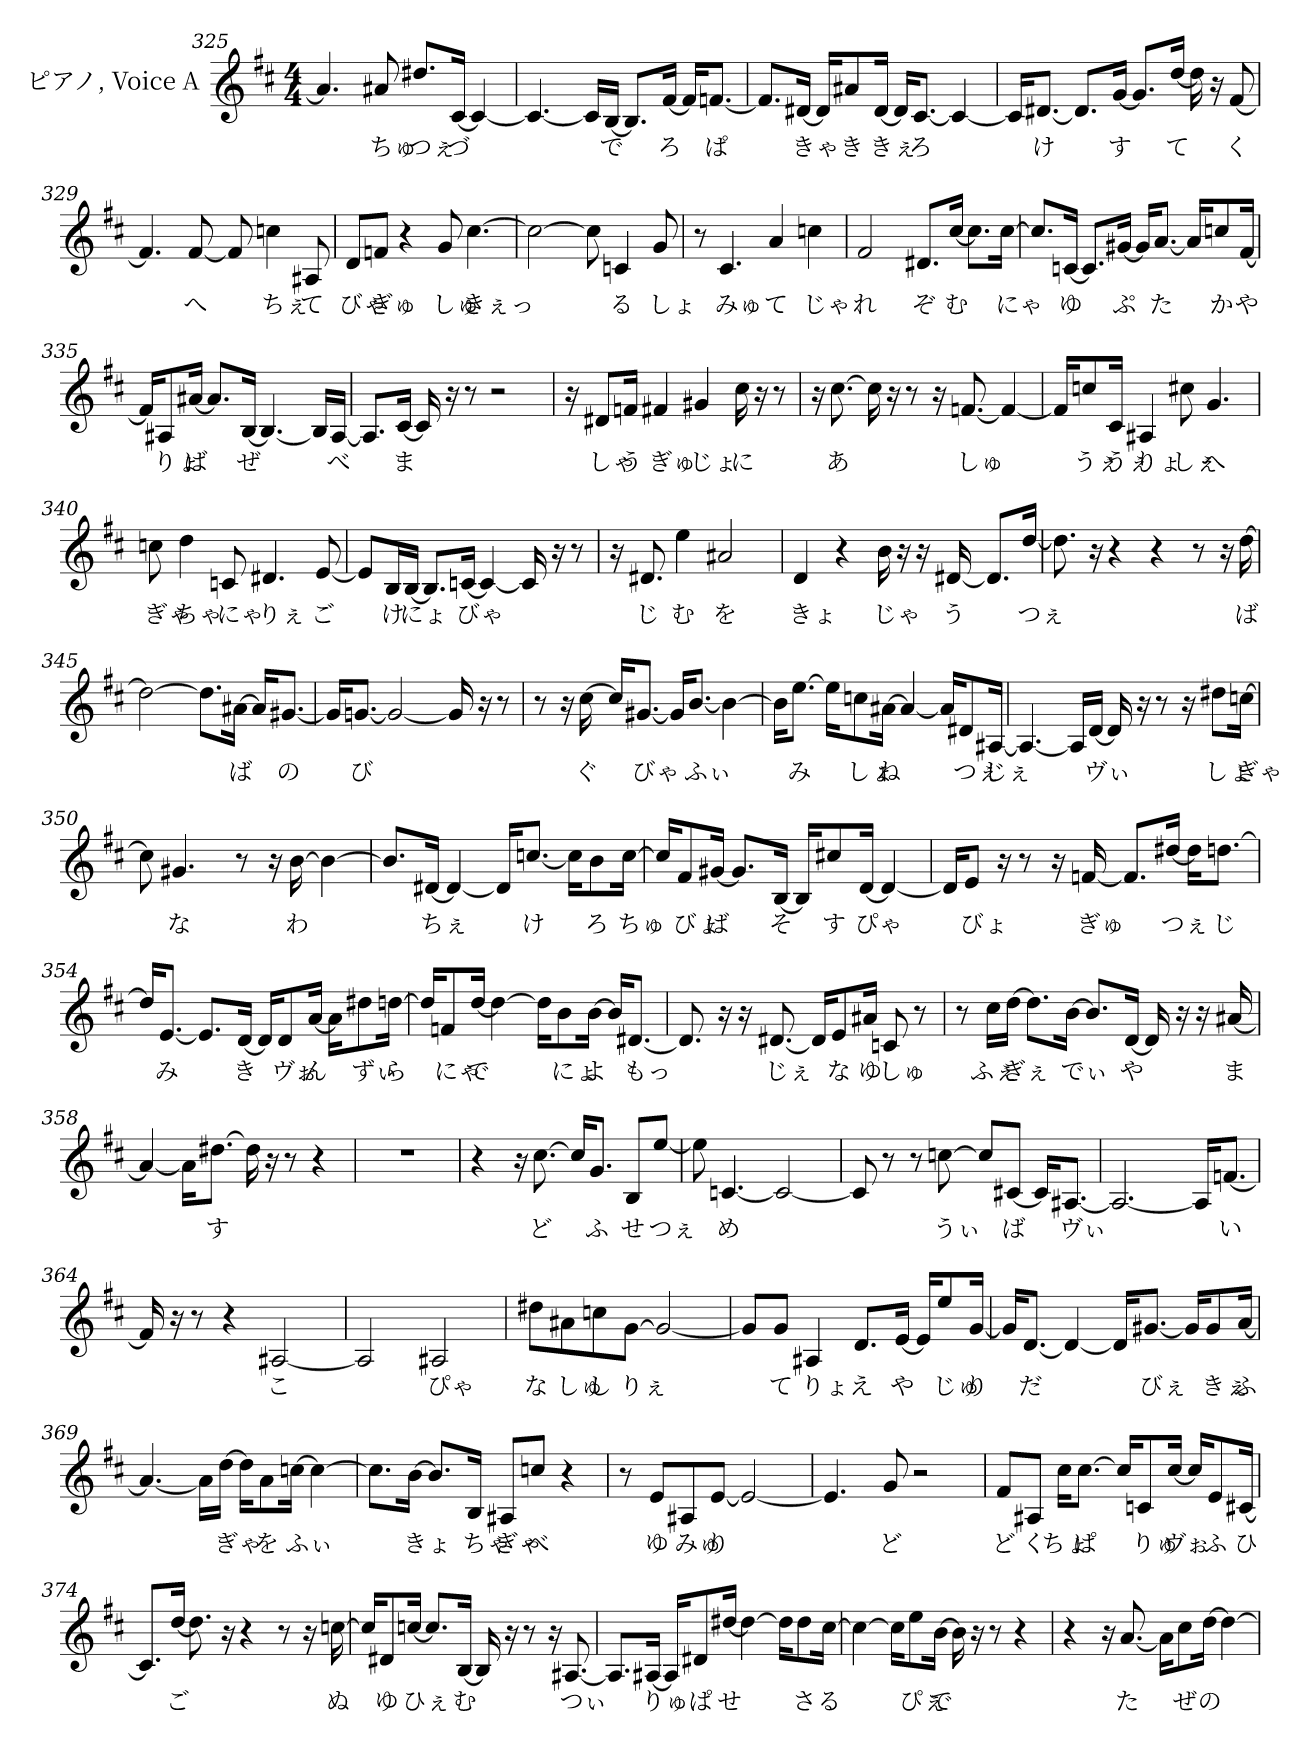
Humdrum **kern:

**kern	**text
*part1	*part1
*staff1	*staff1
*I"ピアノ, Voice A	*
!!LO:LB:g=z
*clefG2	*
*k[f#c#]	*
*M4/4	*
=325	=325
4.a#/]	.
!	!LO:LY:b
8a#X/	ちゅ
!	!LO:LY:b
8.dd#X/L	つぇ
!	!LO:LY:b
[16c#/Jk	づ
4c#/_	.
=326	=326
4.c#/_	.
16c#/LL]	.
!	!LO:LY:b
[16B/JJ	で
8.B/L]	.
!	!LO:LY:b
[16f#/Jk	ろ
16f#/KL]	.
!	!LO:LY:b
[8.fn/J	ぱ
=327	=327
8.f/L]	.
!	!LO:LY:b
[16d#X/Jk	きゃ
16d#/KL]	.
!	!LO:LY:b
8a#X/	き
!	!LO:LY:b
[16d#/Jk	きぇ
16d#/KL]	.
!	!LO:LY:b
[8.c#/J	ろ
4c#/_	.
=328	=328
16c#/KL]	.
!	!LO:LY:b
[8.d#X/J	け
8.d#/L]	.
!	!LO:LY:b
[16g/Jk	す
8.g/L]	.
!	!LO:LY:b
[16dd/Jk	て
16dd\]	.
16r	.
!	!LO:LY:b
[8f#/	く
!!LO:LB:g=z
=329	=329
4.f#/]	.
!	!LO:LY:b
[8f#/	へ
8f#/]	.
!	!LO:LY:b
4ccn\	ちぇ
!	!LO:LY:b
8A#X/	て
=330	=330
!	!LO:LY:b
8d/L	びゃ
!	!LO:LY:b
8fn/J	ぎゅ
4r	.
!	!LO:LY:b
8g/	しゅ
!	!LO:LY:b
[4.cc#\	きぇっ
=331	=331
2cc#\_	.
8cc#\]	.
!	!LO:LY:b
4cn/	る
!	!LO:LY:b
8g/	しょ
=332	=332
8r	.
!	!LO:LY:b
4.c#/	みゅ
!	!LO:LY:b
4a/	て
!	!LO:LY:b
4ccn\	じゃ
=333	=333
!	!LO:LY:b
2f#/	れ
!	!LO:LY:b
8.d#X/L	ぞ
!	!LO:LY:b
[16cc#/Jk	む
8.cc#\L]	.
!	!LO:LY:b
[16cc#\Jk	にゃ
!!LO:LB:g=z
=334	=334
8.cc#/L]	.
!	!LO:LY:b
[16cn/Jk	ゆ
8.c/L]	.
!	!LO:LY:b
[16g#X/Jk	ぷ
16g#/KL]	.
!	!LO:LY:b
[8.a/J	た
16a/KL]	.
!	!LO:LY:b
8ccn/	か
!	!LO:LY:b
[16f#/Jk	や
=335	=335
16f#/KL]	.
!	!LO:LY:b
8A#X/	りょ
!	!LO:LY:b
[16a#X/Jk	ば
8.a#/L]	.
!	!LO:LY:b
[16B/Jk	ぜ
4.B/_	.
16B/LL]	.
!	!LO:LY:b
[16A#/JJ	べ
=336	=336
8.A#/L]	.
!	!LO:LY:b
[16c#/Jk	ま
16c#/]	.
16r	.
8r	.
2r	.
=337	=337
16r	.
!	!LO:LY:b
8d#X/L	しゃ
!	!LO:LY:b
16fn/Jk	う
!	!LO:LY:b
4f#X/	ぎゅ
!	!LO:LY:b
4g#X/	じょ
!	!LO:LY:b
16cc#\	に
16r	.
8r	.
!!LO:LB:g=z
=338	=338
16r	.
!	!LO:LY:b
[8.cc#\	あ
16cc#\]	.
16r	.
8r	.
16r	.
!	!LO:LY:b
[8.fn/	しゅ
4f/_	.
=339	=339
16f/KL]	.
!	!LO:LY:b
8ccn/	うぇ
!	!LO:LY:b
16c#/Jk	うぇ
!	!LO:LY:b
4A#X/	りょ
!	!LO:LY:b
8cc#X\	しぇ
!	!LO:LY:b
4.g/	へ
=340	=340
!	!LO:LY:b
8ccn\	ぎゃ
!	!LO:LY:b
4dd\	ちゃ
!	!LO:LY:b
8cn/	にゃ
!	!LO:LY:b
4.d#X/	りぇ
!	!LO:LY:b
[8e/	ご
=341	=341
8e/L]	.
!	!LO:LY:b
16B/L	け
!	!LO:LY:b
[16B/JJ	にょ
8.B/L]	.
!	!LO:LY:b
[16cn/Jk	びゃ
4c/_	.
16c/]	.
16r	.
8r	.
!!LO:LB:g=z
=342	=342
16r	.
!	!LO:LY:b
8.d#X/	じ
!	!LO:LY:b
4ee\	む
!	!LO:LY:b
2a#X/	を
=343	=343
!	!LO:LY:b
4d/	きょ
4r	.
!	!LO:LY:b
16b\	じゃ
16r	.
16r	.
!	!LO:LY:b
[16d#X/	う
8.d#/L]	.
!	!LO:LY:b
[16dd/Jk	つぇ
=344	=344
8.dd\]	.
16r	.
4r	.
4r	.
8r	.
16r	.
!	!LO:LY:b
[16dd\	ば
=345	=345
2dd\_	.
8.dd\L]	.
!	!LO:LY:b
[16a#X\Jk	ば
16a#/KL]	.
!	!LO:LY:b
[8.g#X/J	の
=346	=346
16g#/KL]	.
!	!LO:LY:b
[8.gn/J	び
2g/_	.
16g/]	.
16r	.
8r	.
!!LO:LB:g=z
=347	=347
8r	.
16r	.
!	!LO:LY:b
[16cc#\	ぐ
16cc#/KL]	.
!	!LO:LY:b
[8.g#X/J	びゃ
16g#/KL]	.
!	!LO:LY:b
[8.b/J	ふぃ
4b\_	.
=348	=348
16b\KL]	.
!	!LO:LY:b
[8.ee\J	み
16ee\KL]	.
!	!LO:LY:b
8ccn\	しょ
!	!LO:LY:b
[16a#X\Jk	ね
4a#/_	.
16a#/KL]	.
!	!LO:LY:b
8d#X/	つぇ
!	!LO:LY:b
[16A#X/Jk	じぇ
=349	=349
4.A#/_	.
16A#/LL]	.
!	!LO:LY:b
[16d/JJ	ヴぃ
16d/]	.
16r	.
8r	.
16r	.
!	!LO:LY:b
8dd#X\L	しょ
!	!LO:LY:b
[16ccn\Jk	ぎゃ
=350	=350
8cc\]	.
!	!LO:LY:b
4.g#X/	な
8r	.
16r	.
!	!LO:LY:b
[16b\	わ
4b\_	.
!!LO:LB:g=z
=351	=351
8.b/L]	.
!	!LO:LY:b
[16d#X/Jk	ちぇ
4d#/_	.
16d#/KL]	.
!	!LO:LY:b
[8.ccn/J	け
16cc\KL]	.
!	!LO:LY:b
8b\	ろ
!	!LO:LY:b
[16cc\Jk	ちゅ
=352	=352
16cc/KL]	.
!	!LO:LY:b
8f#/	びょ
!	!LO:LY:b
[16g#X/Jk	ば
8.g#/L]	.
!	!LO:LY:b
[16B/Jk	そ
16B/KL]	.
!	!LO:LY:b
8cc#X/	す
!	!LO:LY:b
[16d/Jk	ぴゃ
4d/_	.
=353	=353
16d/KL]	.
!	!LO:LY:b
8e/J	びょ
16r	.
8r	.
16r	.
!	!LO:LY:b
[16fn/	ぎゅ
8.f/L]	.
!	!LO:LY:b
[16dd#X/Jk	つぇ
16dd#\KL]	.
!	!LO:LY:b
[8.ddn\J	じ
!!LO:LB:g=z
=354	=354
16dd/KL]	.
!	!LO:LY:b
[8.e/J	み
8.e/L]	.
!	!LO:LY:b
[16d/Jk	き
16d/KL]	.
!	!LO:LY:b
8d/	ヴぉ
!	!LO:LY:b
[16a/Jk	ん
16a\KL]	.
!	!LO:LY:b
8dd#X\	ずぃ
!	!LO:LY:b
[16ddn\Jk	ら
=355	=355
16dd/KL]	.
!	!LO:LY:b
8fn/	にゃ
!	!LO:LY:b
[16dd/Jk	で
4dd\_	.
16dd\KL]	.
!	!LO:LY:b
8b\	にょ
!	!LO:LY:b
[16b\Jk	よ
16b/KL]	.
!	!LO:LY:b
[8.d#X/J	もっ
=356	=356
8.d#/]	.
16r	.
16r	.
!	!LO:LY:b
[8.d#X/	じぇ
16d#/KL]	.
!	!LO:LY:b
8e/	な
!	!LO:LY:b
16a#X/Jk	ゆ
!	!LO:LY:b
8cn/	しゅ
8r	.
!!LO:LB:g=z
=357	=357
8r	.
!	!LO:LY:b
16cc#\LL	ふぇ
!	!LO:LY:b
[16dd\JJ	ぎぇ
8.dd\L]	.
!	!LO:LY:b
[16b\Jk	でぃ
8.b/L]	.
!	!LO:LY:b
[16d/Jk	や
16d/]	.
16r	.
16r	.
!	!LO:LY:b
[16a#X/	ま
=358	=358
4a#/_	.
16a#\KL]	.
!	!LO:LY:b
[8.dd#X\J	す
16dd#\]	.
16r	.
8r	.
4r	.
=359	=359
1r	.
=360	=360
4r	.
16r	.
!	!LO:LY:b
[8.cc#\	ど
16cc#/KL]	.
!	!LO:LY:b
8.g/J	ふ
!	!LO:LY:b
8B/L	せ
!	!LO:LY:b
[8ee/J	つぇ
=361	=361
8ee\]	.
!	!LO:LY:b
[4.cn/	め
2c/_	.
!!LO:PB:g=z
=362	=362
8c/]	.
8r	.
8r	.
!	!LO:LY:b
[8ccn\	うぃ
8cc/L]	.
!	!LO:LY:b
[8c#X/J	ば
16c#/KL]	.
!	!LO:LY:b
[8.A#X/J	ヴぃ
=363	=363
2.A#/_	.
16A#/KL]	.
!	!LO:LY:b
[8.fn/J	い
=364	=364
16f/]	.
16r	.
8r	.
4r	.
!	!LO:LY:b
[2A#X/	こ
=365	=365
2A#/]	.
!	!LO:LY:b
2A#X/	ぴゃ
=366	=366
!	!LO:LY:b
8dd#X\L	な
!	!LO:LY:b
8a#X\	しゅ
!	!LO:LY:b
8ccn\	し
!	!LO:LY:b
[8g\J	りぇ
2g/_	.
=367	=367
8g/L]	.
!	!LO:LY:b
8g/J	て
!	!LO:LY:b
4A#X/	りょ
!	!LO:LY:b
8.d/L	え
!	!LO:LY:b
[16e/Jk	や
16e/KL]	.
!	!LO:LY:b
8ee/	じゅ
!	!LO:LY:b
[16g/Jk	り
!!LO:LB:g=z
=368	=368
16g/KL]	.
!	!LO:LY:b
[8.d/J	だ
4d/_	.
16d/KL]	.
!	!LO:LY:b
[8.g#X/J	びぇ
16g#/KL]	.
!	!LO:LY:b
8g#/	きぇ
!	!LO:LY:b
[16a/Jk	ふ
=369	=369
4.a/_	.
16a\LL]	.
!	!LO:LY:b
[16dd\JJ	ぎゃ
16dd\KL]	.
!	!LO:LY:b
8a\	を
!	!LO:LY:b
[16ccn\Jk	ふぃ
4cc\_	.
=370	=370
8.cc\L]	.
!	!LO:LY:b
[16b\Jk	きょ
8.b/L]	.
!	!LO:LY:b
16B/Jk	ちゃ
!	!LO:LY:b
8A#X/L	ぎゃ
!	!LO:LY:b
8ccn/J	べ
4r	.
=371	=371
8r	.
!	!LO:LY:b
8e/L	ゆ
!	!LO:LY:b
8A#X/	みゅ
!	!LO:LY:b
[8e/J	り
2e/_	.
=372	=372
4.e/]	.
!	!LO:LY:b
8g/	ど
2r	.
!!LO:LB:g=z
=373	=373
!	!LO:LY:b
8f#/L	ど
!	!LO:LY:b
8A#X/J	く
!	!LO:LY:b
16cc#\KL	ちょ
!	!LO:LY:b
[8.cc#\J	ぱ
16cc#/KL]	.
!	!LO:LY:b
8cn/	りゅ
!	!LO:LY:b
[16cc#/Jk	ヴぉ
16cc#/KL]	.
!	!LO:LY:b
8e/	ふ
!	!LO:LY:b
[16c#X/Jk	ひ
=374	=374
8.c#/L]	.
!	!LO:LY:b
[16dd/Jk	ご
8.dd\]	.
16r	.
4r	.
8r	.
16r	.
!	!LO:LY:b
[16ccn\	ぬ
=375	=375
16cc/KL]	.
!	!LO:LY:b
8d#X/	ゆ
!	!LO:LY:b
[16ccn/Jk	ひぇ
8.cc/L]	.
!	!LO:LY:b
[16B/Jk	む
16B/]	.
16r	.
8r	.
16r	.
!	!LO:LY:b
[8.A#X/	つぃ
!!LO:LB:g=z
=376	=376
8.A#/L]	.
!	!LO:LY:b
[16A#X/Jk	りゅ
16A#/KL]	.
!	!LO:LY:b
8d#X/	ぱ
!	!LO:LY:b
[16dd#X/Jk	せ
4dd#\_	.
16dd#\KL]	.
!	!LO:LY:b
8dd#\	さ
!	!LO:LY:b
[16cc#\Jk	る
=377	=377
4cc#\_	.
16cc#\KL]	.
!	!LO:LY:b
8ee\	ぴぇ
!	!LO:LY:b
[16b\Jk	で
16b\]	.
16r	.
8r	.
4r	.
=378	=378
4r	.
16r	.
!	!LO:LY:b
[8.a/	た
16a\KL]	.
!	!LO:LY:b
8cc#\	ぜ
!	!LO:LY:b
[16dd\Jk	の
4dd\_	.
=	=
*-	*-
